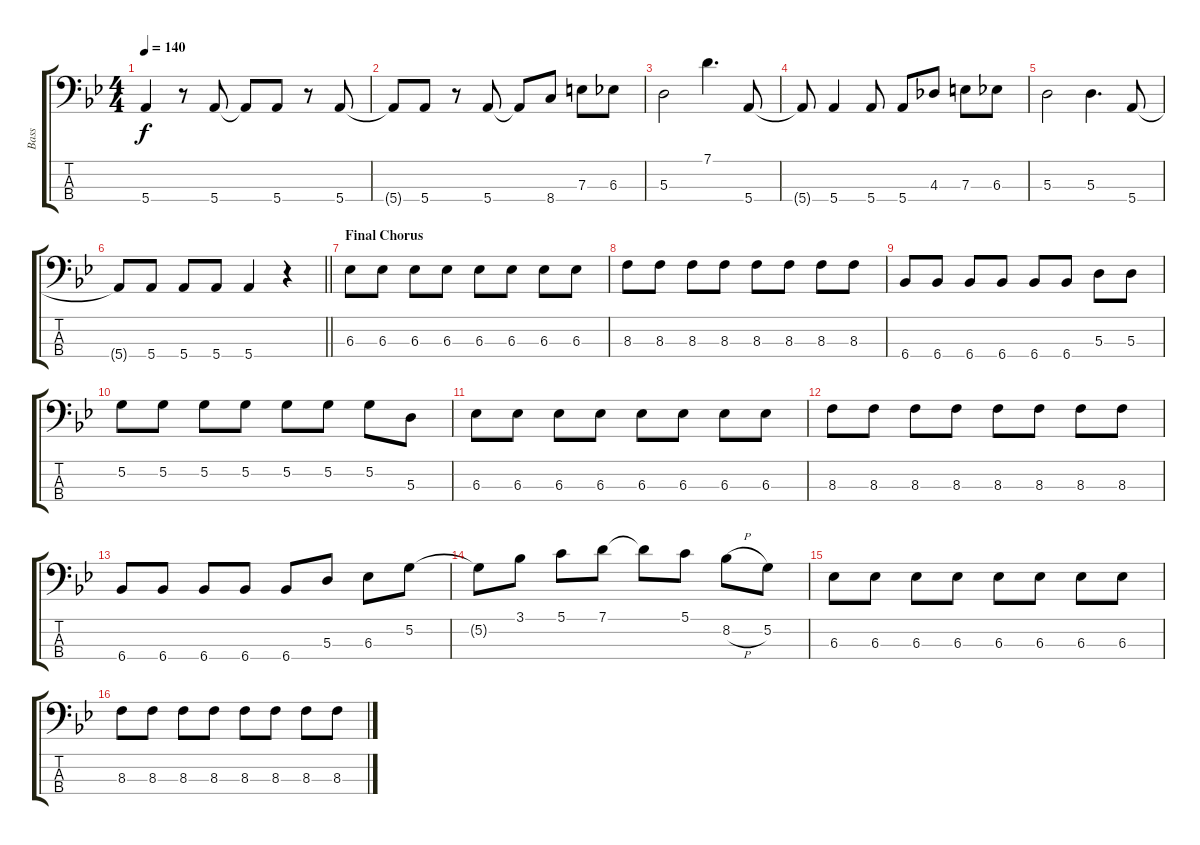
\track ("Bass" "Bass") {instrument electricbassfinger}
\staff {score tabs}
\tuning (G2 D2 A1 E1) {hide}
\ts (4 4)
\tempo 140
\clef f4
\ks bb
5.4.4{dy f} r.8 5.4.8 5.4{t}.8 5.4.8 r.8 5.4.8 |
5.4{t}.8 5.4.8 r.8 5.4.8 5.4{t}.8 8.4.8 7.3.8 6.3.8 |
5.3.2 7.1.4{d} 5.4.8 |
5.4{t}.8 5.4.4 5.4.8 5.4.8 4.3.8 7.3.8 6.3.8 |
5.3.2 5.3.4{d} 5.4.8 |
\barLineRight lightlight
5.4{t}.8 5.4.8 5.4.8 5.4.8 5.4.4 r.4 |
\section ("" "Final Chorus")
6.3.8 6.3.8 6.3.8 6.3.8 6.3.8 6.3.8 6.3.8 6.3.8 |
8.3.8 8.3.8 8.3.8 8.3.8 8.3.8 8.3.8 8.3.8 8.3.8 |
6.4.8 6.4.8 6.4.8 6.4.8 6.4.8 6.4.8 5.3.8 5.3.8 |
5.2.8 5.2.8 5.2.8 5.2.8 5.2.8 5.2.8 5.2.8 5.3.8 |
6.3.8 6.3.8 6.3.8 6.3.8 6.3.8 6.3.8 6.3.8 6.3.8 |
8.3.8 8.3.8 8.3.8 8.3.8 8.3.8 8.3.8 8.3.8 8.3.8 |
6.4.8 6.4.8 6.4.8 6.4.8 6.4.8 5.3.8 6.3.8 5.2.8 |
5.2{t}.8 3.1.8 5.1.8 7.1.8 7.1{t}.8 5.1.8 8.2{h}.8 5.2.8 |
6.3.8 6.3.8 6.3.8 6.3.8 6.3.8 6.3.8 6.3.8 6.3.8 |
8.3.8 8.3.8 8.3.8 8.3.8 8.3.8 8.3.8 8.3.8 8.3.8
